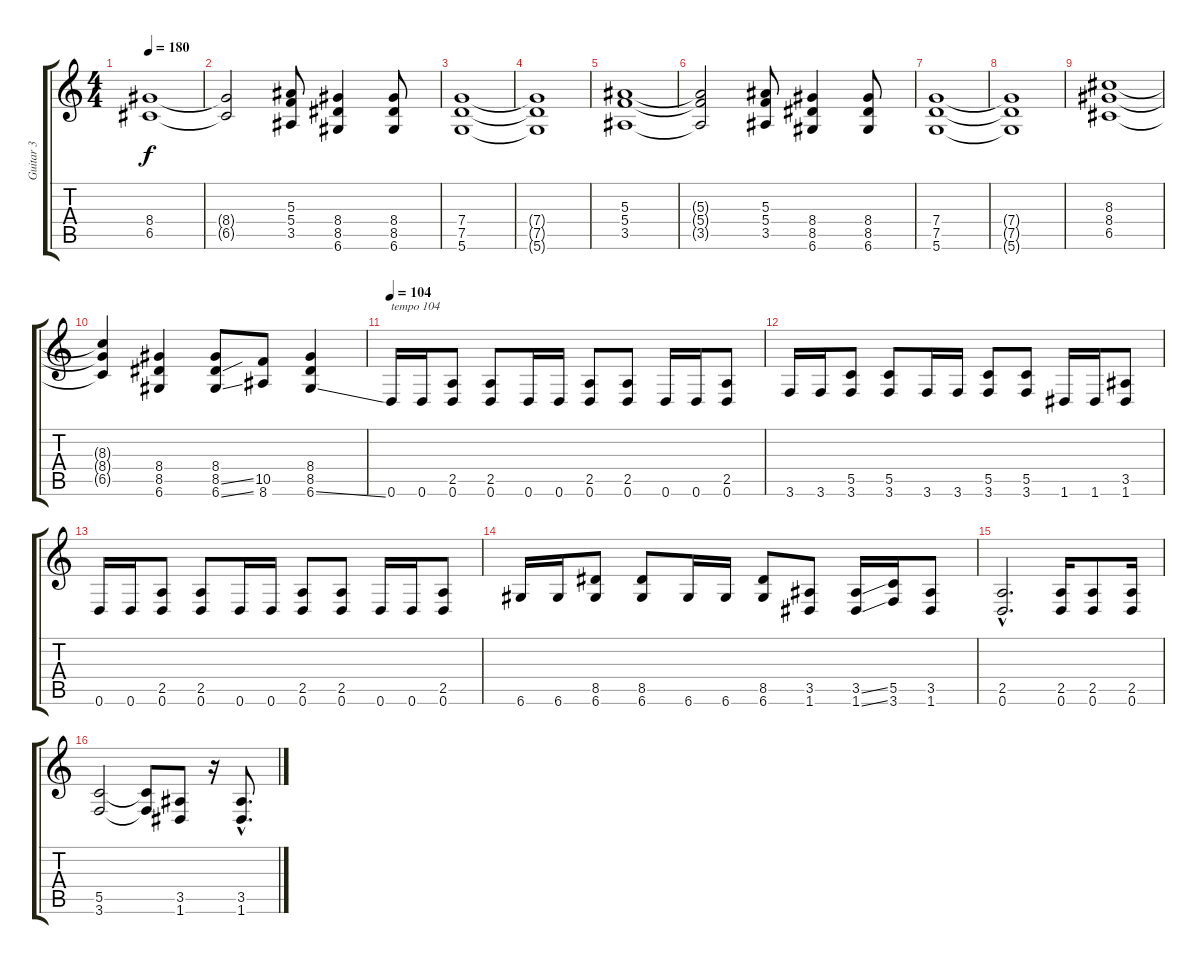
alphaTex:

\track ("Guitar 3" "Guitar 3") {instrument distortionguitar}
\staff {score tabs}
\tuning (D4 A3 F3 C3 G2 D2) {hide}
\ts (4 4)
\tempo 180
\clef g2
\ks c
(8.4 6.5).1{dy f} |
(8.4{t} 6.5{t}).2 (5.3 5.4 3.5).8 (8.4 8.5 6.6).4 (8.4 8.5 6.6).8 |
(7.4 7.5 5.6).1 |
(7.4{t} 7.5{t} 5.6{t}).1 |
(5.3 5.4 3.5).1 |
(5.3{t} 5.4{t} 3.5{t}).2 (5.3 5.4 3.5).8 (8.4 8.5 6.6).4 (8.4 8.5 6.6).8 |
(7.4 7.5 5.6).1 |
(7.4{t} 7.5{t} 5.6{t}).1 |
(8.3 8.4 6.5).1 |
(8.3{t} 8.4{t} 6.5{t}).4 (8.4 8.5 6.6).4 (8.4 8.5{ss} 6.6{ss}).8 (10.5 8.6).8 (8.4 8.5 6.6{ss}).4 |
\tempo 104
0.6.16{txt "tempo 104"} 0.6.16 (2.5 0.6).8 (2.5 0.6).8 0.6.16 0.6.16 (2.5 0.6).8 (2.5 0.6).8 0.6.16 0.6.16 (2.5 0.6).8 |
3.6.16 3.6.16 (5.5 3.6).8 (5.5 3.6).8 3.6.16 3.6.16 (5.5 3.6).8 (5.5 3.6).8 1.6.16 1.6.16 (3.5 1.6).8 |
0.6.16 0.6.16 (2.5 0.6).8 (2.5 0.6).8 0.6.16 0.6.16 (2.5 0.6).8 (2.5 0.6).8 0.6.16 0.6.16 (2.5 0.6).8 |
6.6.16 6.6.16 (8.5 6.6).8 (8.5 6.6).8 6.6.16 6.6.16 (8.5 6.6).8 (3.5 1.6).8 (3.5{ss} 1.6{ss}).16 (5.5 3.6).16 (3.5 1.6).8 |
(2.5{hac} 0.6{hac}).2{d} (2.5 0.6).16 (2.5 0.6).8 (2.5 0.6).16 |
(5.5 3.6).2 (5.5{t} 3.6{t}).8 (3.5 1.6).8 r.16 (3.5{hac} 1.6{hac}).8{d}
